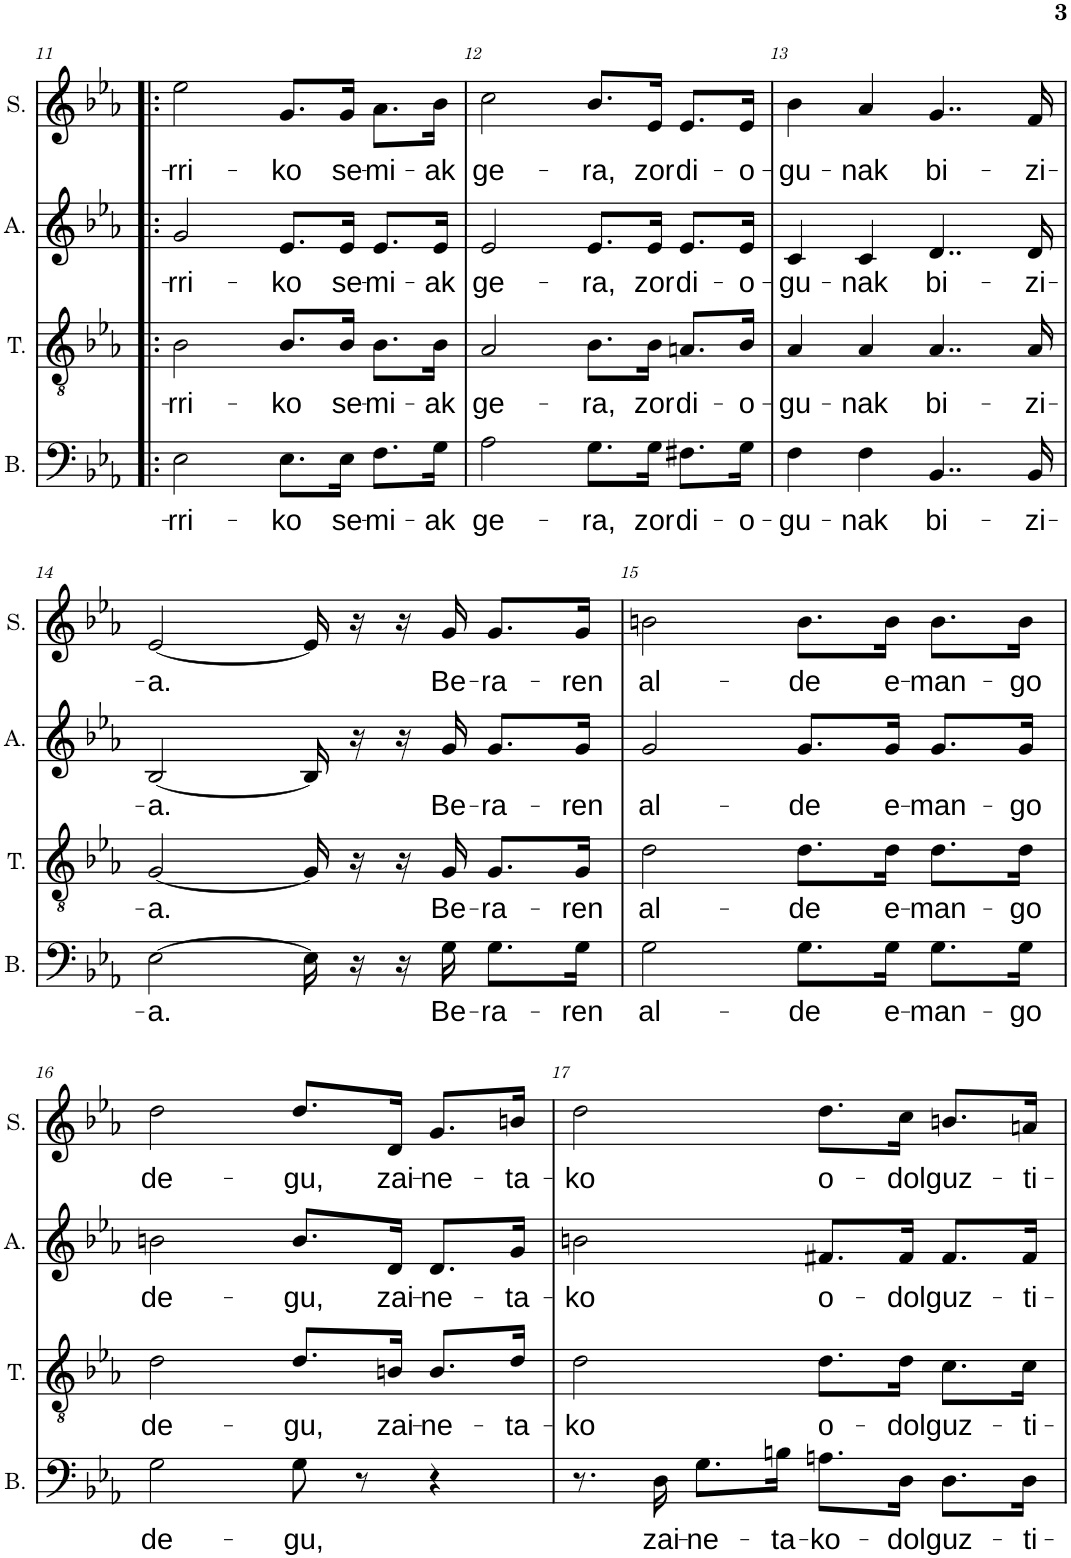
**kern	**text	**kern	**text	**kern	**text	**kern	**text
*part4	*part4	*part3	*part3	*part2	*part2	*part1	*part1
*staff4	*staff4	*staff3	*staff3	*staff2	*staff2	*staff1	*staff1
*I"Basse	*	*I"Ténor	*	*I"Alto	*	*I"Soprano	*
*I'B.	*	*I'T.	*	*I'A.	*	*I'S.	*
!!LO:PB:g=z
*clefF4	*	*clefGv2	*	*clefG2	*	*clefG2	*
*k[b-e-a-]	*	*k[b-e-a-]	*	*k[b-e-a-]	*	*k[b-e-a-]	*
*M4/4	*	*M4/4	*	*M4/4	*	*M4/4	*
=11!|:	=11!|:	=11!|:	=11!|:	=11!|:	=11!|:	=11!|:	=11!|:
!	!LO:LY:b	!	!LO:LY:b	!	!LO:LY:b	!	!LO:LY:b
2E-\	-rri-	2B-\	-rri-	2g/	-rri-	2ee-\	-rri-
!	!LO:LY:b	!	!LO:LY:b	!	!LO:LY:b	!	!LO:LY:b
8.E-\L	-ko	8.B-/L	-ko	8.e-/L	-ko	8.g/L	-ko
!	!LO:LY:b	!	!LO:LY:b	!	!LO:LY:b	!	!LO:LY:b
16E-\Jk	se-	16B-/Jk	se-	16e-/Jk	se-	16g/Jk	se-
!	!LO:LY:b	!	!LO:LY:b	!	!LO:LY:b	!	!LO:LY:b
8.F\L	-mi-	8.B-\L	-mi-	8.e-/L	-mi-	8.a-\L	-mi-
!	!LO:LY:b	!	!LO:LY:b	!	!LO:LY:b	!	!LO:LY:b
16G\Jk	-ak	16B-\Jk	-ak	16e-/Jk	-ak	16b-\Jk	-ak
=12	=12	=12	=12	=12	=12	=12	=12
!	!LO:LY:b	!	!LO:LY:b	!	!LO:LY:b	!	!LO:LY:b
2A-\	ge-	2A-/	ge-	2e-/	ge-	2cc\	ge-
!	!LO:LY:b	!	!LO:LY:b	!	!LO:LY:b	!	!LO:LY:b
8.G\L	-ra,	8.B-\L	-ra,	8.e-/L	-ra,	8.b-/L	-ra,
!	!LO:LY:b	!	!LO:LY:b	!	!LO:LY:b	!	!LO:LY:b
16G\Jk	zor	16B-\Jk	zor	16e-/Jk	zor	16e-/Jk	zor
!	!LO:LY:b	!	!LO:LY:b	!	!LO:LY:b	!	!LO:LY:b
8.F#X\L	di-	8.An/L	di-	8.e-/L	di-	8.e-/L	di-
!	!LO:LY:b	!	!LO:LY:b	!	!LO:LY:b	!	!LO:LY:b
16G\Jk	-o-	16B-/Jk	-o-	16e-/Jk	-o-	16e-/Jk	-o-
=13	=13	=13	=13	=13	=13	=13	=13
!	!LO:LY:b	!	!LO:LY:b	!	!LO:LY:b	!	!LO:LY:b
4F\	-gu-	4A-/	-gu-	4c/	-gu-	4b-\	-gu-
!	!LO:LY:b	!	!LO:LY:b	!	!LO:LY:b	!	!LO:LY:b
4F\	-nak	4A-/	-nak	4c/	-nak	4a-/	-nak
!	!LO:LY:b	!	!LO:LY:b	!	!LO:LY:b	!	!LO:LY:b
4..BB-/	bi-	4..A-/	bi-	4..d/	bi-	4..g/	bi-
!	!LO:LY:b	!	!LO:LY:b	!	!LO:LY:b	!	!LO:LY:b
16BB-/	-zi-	16A-/	-zi-	16d/	-zi-	16f/	-zi-
!!LO:LB:g=z
=14	=14	=14	=14	=14	=14	=14	=14
!	!LO:LY:b	!	!LO:LY:b	!	!LO:LY:b	!	!LO:LY:b
[2E-\	a.	[2G/	a.	[2B-/	a.	[2e-/	a.
16E-\]	.	16G/]	.	16B-/]	.	16e-/]	.
16r	.	16r	.	16r	.	16r	.
16r	.	16r	.	16r	.	16r	.
!	!LO:LY:b	!	!LO:LY:b	!	!LO:LY:b	!	!LO:LY:b
16G\	Be-	16G/	Be-	16g/	Be-	16g/	Be-
!	!LO:LY:b	!	!LO:LY:b	!	!LO:LY:b	!	!LO:LY:b
8.G\L	-ra-	8.G/L	-ra-	8.g/L	-ra-	8.g/L	-ra-
!	!LO:LY:b	!	!LO:LY:b	!	!LO:LY:b	!	!LO:LY:b
16G\Jk	-ren	16G/Jk	-ren	16g/Jk	-ren	16g/Jk	-ren
=15	=15	=15	=15	=15	=15	=15	=15
!	!LO:LY:b	!	!LO:LY:b	!	!LO:LY:b	!	!LO:LY:b
2G\	al-	2d\	al-	2g/	al-	2bn\	al-
!	!LO:LY:b	!	!LO:LY:b	!	!LO:LY:b	!	!LO:LY:b
8.G\L	-de	8.d\L	-de	8.g/L	-de	8.b\L	-de
!	!LO:LY:b	!	!LO:LY:b	!	!LO:LY:b	!	!LO:LY:b
16G\Jk	e-	16d\Jk	e-	16g/Jk	e-	16b\Jk	e-
!	!LO:LY:b	!	!LO:LY:b	!	!LO:LY:b	!	!LO:LY:b
8.G\L	-man-	8.d\L	-man-	8.g/L	-man-	8.b\L	-man-
!	!LO:LY:b	!	!LO:LY:b	!	!LO:LY:b	!	!LO:LY:b
16G\Jk	-go	16d\Jk	-go	16g/Jk	-go	16b\Jk	-go
!!LO:LB:g=z
=16	=16	=16	=16	=16	=16	=16	=16
!	!LO:LY:b	!	!LO:LY:b	!	!LO:LY:b	!	!LO:LY:b
2G\	de-	2d\	de-	2bn\	de-	2dd\	de-
!	!LO:LY:b	!	!LO:LY:b	!	!LO:LY:b	!	!LO:LY:b
8G\	-gu,	8.d/L	-gu,	8.b/L	-gu,	8.dd/L	-gu,
8r	.	.	.	.	.	.	.
!	!	!	!LO:LY:b	!	!LO:LY:b	!	!LO:LY:b
.	.	16Bn/Jk	zai-	16d/Jk	zai-	16d/Jk	zai-
!	!	!	!LO:LY:b	!	!LO:LY:b	!	!LO:LY:b
4r	.	8.B/L	-ne-	8.d/L	-ne-	8.g/L	-ne-
!	!	!	!LO:LY:b	!	!LO:LY:b	!	!LO:LY:b
.	.	16d/Jk	-ta-	16g/Jk	-ta-	16bn/Jk	-ta-
=17	=17	=17	=17	=17	=17	=17	=17
!	!	!	!LO:LY:b	!	!LO:LY:b	!	!LO:LY:b
8.r	.	2d\	-ko	2bn\	-ko	2dd\	-ko
!	!LO:LY:b	!	!	!	!	!	!
16D\	zai-	.	.	.	.	.	.
!	!LO:LY:b	!	!	!	!	!	!
8.G\L	-ne-	.	.	.	.	.	.
!	!LO:LY:b	!	!	!	!	!	!
16Bn\Jk	-ta-	.	.	.	.	.	.
!	!LO:LY:b	!	!LO:LY:b	!	!LO:LY:b	!	!LO:LY:b
8.An\L	-ko-	8.d\L	o-	8.f#X/L	o-	8.dd\L	o-
!	!LO:LY:b	!	!LO:LY:b	!	!LO:LY:b	!	!LO:LY:b
16D\Jk	-dol	16d\Jk	-dol	16f#/Jk	-dol	16cc\Jk	-dol
!	!LO:LY:b	!	!LO:LY:b	!	!LO:LY:b	!	!LO:LY:b
8.D\L	guz-	8.c\L	guz-	8.f#/L	guz-	8.bn/L	guz-
!	!LO:LY:b	!	!LO:LY:b	!	!LO:LY:b	!	!LO:LY:b
16D\Jk	-ti-	16c\Jk	-ti-	16f#/Jk	-ti-	16an/Jk	-ti-
=	=	=	=	=	=	=	=
*-	*-	*-	*-	*-	*-	*-	*-
